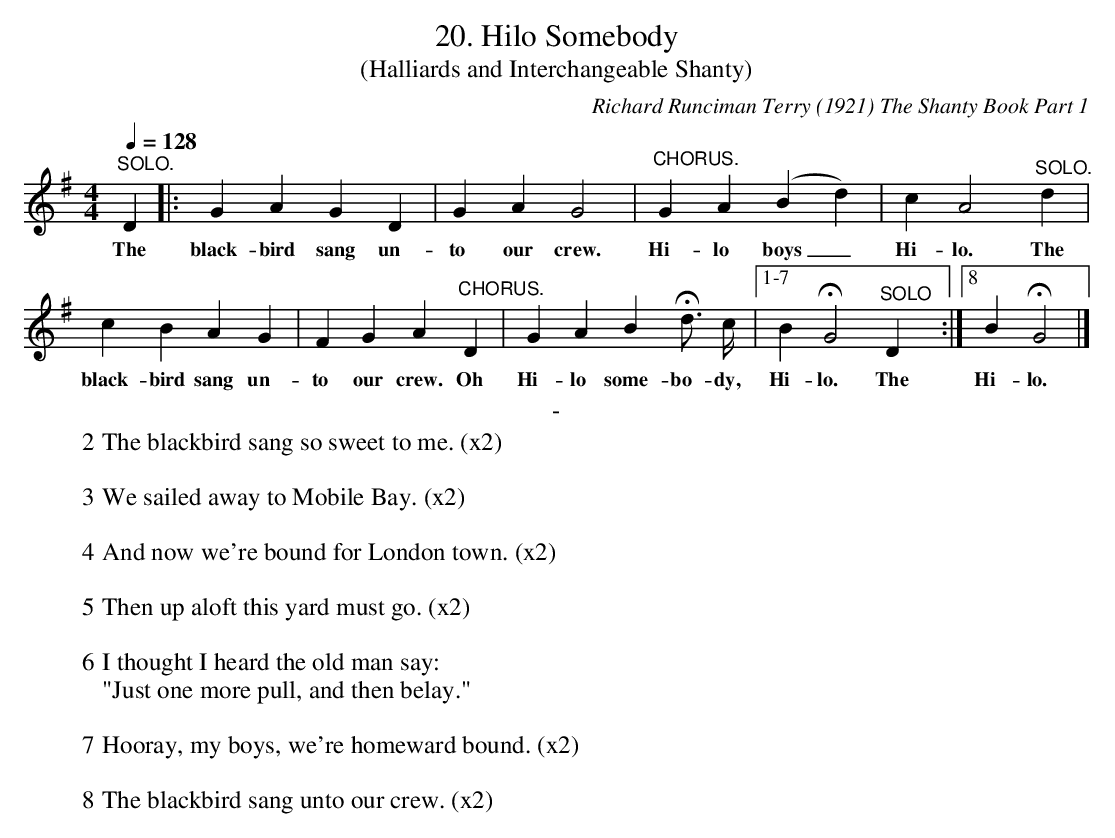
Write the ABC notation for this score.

X:1
T:20. Hilo Somebody
T:(Halliards and Interchangeable Shanty)
C:Richard Runciman Terry (1921) The Shanty Book Part 1
L:1/4
Q:1/4=128
M:4/4
K:G
"^SOLO." D |: G A G D | G A G2 |"^CHORUS." G A (B d) | c A2 "^SOLO." d |$
w: The | black- bird sang un- | to our crew. | Hi- lo boys_ | Hi- lo. The |
c B A G | F G A"^CHORUS." D | G A B !fermata! d/> c/ |1-7 B !fermata! G2 "^SOLO" D :|8  B !fermata! G2 |]
w: black- bird sang un- | to our crew. Oh | Hi- lo some-bo-dy, | Hi- lo. The | Hi- lo.|
T: -
W: 2 The blackbird sang so sweet to me. (x2)
W:
W: 3 We sailed away to Mobile Bay. (x2)
W:
W: 4 And now we're bound for London town. (x2)
W:
W: 5 Then up aloft this yard must go. (x2)
W:
W: 6 I thought I heard the old man say:
W: "Just one more pull, and then belay."
W:
W: 7 Hooray, my boys, we're homeward bound. (x2)
W:
W: 8 The blackbird sang unto our crew. (x2)
